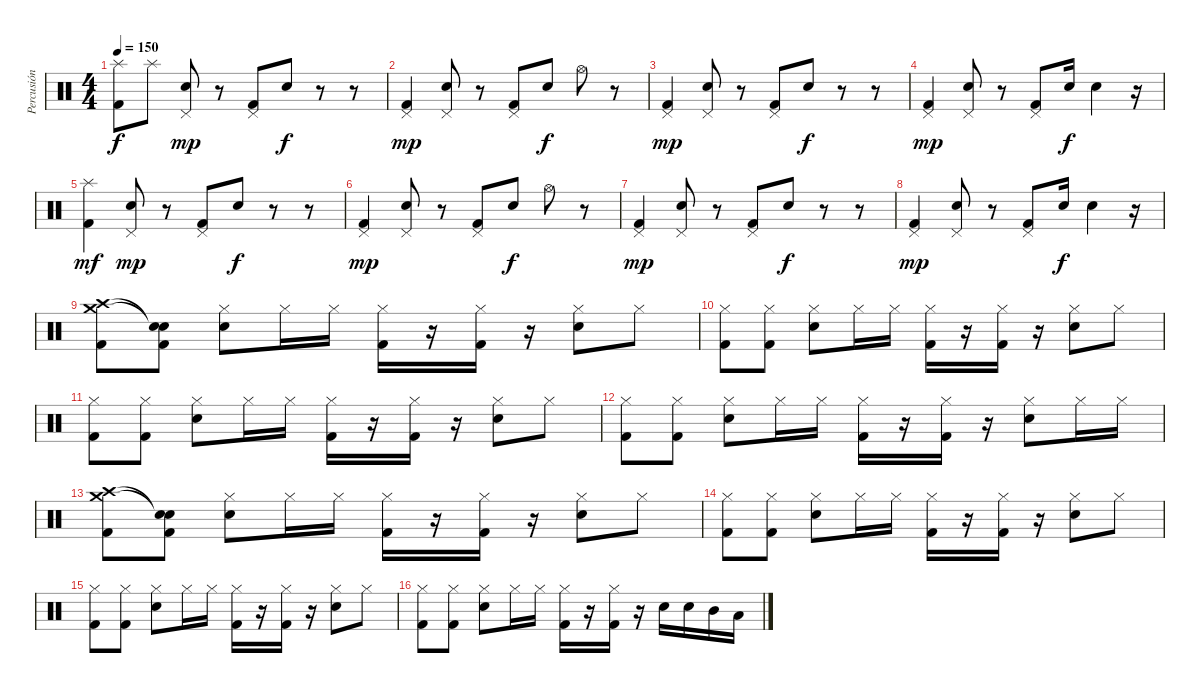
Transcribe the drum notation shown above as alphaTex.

\track ("Percusión" "Percusión") {instrument percussion}
\staff {score}
\articulation defaults
\ts (4 4)
\tempo 150
\clef neutral
\ks c
("Splash (hit)" "Kick (hit) 2").8{dy f} "Splash (hit)".8 ("Pedal Hi-Hat (hit)" "Electric Snare (hit)").8{dy mp} r.8 ("Pedal Hi-Hat (hit)" "Kick (hit) 2").8 "Electric Snare (hit)".8{dy f} r.8 r.8 |
("Pedal Hi-Hat (hit)" "Kick (hit) 2").4{dy mp} ("Pedal Hi-Hat (hit)" "Electric Snare (hit)").8 r.8 ("Pedal Hi-Hat (hit)" "Kick (hit) 2").8 "Electric Snare (hit)".8{dy f} "Hi-Hat (open)".8 r.8 |
("Pedal Hi-Hat (hit)" "Kick (hit) 2").4{dy mp} ("Pedal Hi-Hat (hit)" "Electric Snare (hit)").8 r.8 ("Pedal Hi-Hat (hit)" "Kick (hit) 2").8 "Electric Snare (hit)".8{dy f} r.8 r.8 |
("Pedal Hi-Hat (hit)" "Kick (hit) 2").4{dy mp} ("Pedal Hi-Hat (hit)" "Electric Snare (hit)").8 r.8 ("Pedal Hi-Hat (hit)" "Kick (hit) 2").8 "Electric Snare (hit)".16{dy f} "Electric Snare (hit)".4 r.16 |
("Splash (hit)" "Kick (hit) 2").4{dy mf} ("Pedal Hi-Hat (hit)" "Electric Snare (hit)").8{dy mp} r.8 ("Pedal Hi-Hat (hit)" "Kick (hit) 2").8 "Electric Snare (hit)".8{dy f} r.8 r.8 |
("Pedal Hi-Hat (hit)" "Kick (hit) 2").4{dy mp} ("Pedal Hi-Hat (hit)" "Electric Snare (hit)").8 r.8 ("Pedal Hi-Hat (hit)" "Kick (hit) 2").8 "Electric Snare (hit)".8{dy f} "Hi-Hat (open)".8 r.8 |
("Pedal Hi-Hat (hit)" "Kick (hit) 2").4{dy mp} ("Pedal Hi-Hat (hit)" "Electric Snare (hit)").8 r.8 ("Pedal Hi-Hat (hit)" "Kick (hit) 2").8 "Electric Snare (hit)".8{dy f} r.8 r.8 |
("Pedal Hi-Hat (hit)" "Kick (hit) 2").4{dy mp} ("Pedal Hi-Hat (hit)" "Electric Snare (hit)").8 r.8 ("Pedal Hi-Hat (hit)" "Kick (hit) 2").8 "Electric Snare (hit)".16{dy f} "Electric Snare (hit)".4 r.16 |
("Crash high (hit)" "Crash medium (hit)" "Kick (hit) 2").8 ("Snare (hit)"{t} "Snare (hit)"{t} "Kick (hit) 2").8 ("Hi-Hat (closed)" "Electric Snare (hit)").8 "Hi-Hat (closed)".16 "Hi-Hat (closed)".16 ("Hi-Hat (closed)" "Kick (hit) 2").16 r.16 ("Hi-Hat (closed)" "Kick (hit) 2").16 r.16 ("Hi-Hat (closed)" "Electric Snare (hit)").8 "Hi-Hat (closed)".8 |
("Hi-Hat (closed)" "Kick (hit) 2").8 ("Hi-Hat (closed)" "Kick (hit) 2").8 ("Hi-Hat (closed)" "Electric Snare (hit)").8 "Hi-Hat (closed)".16 "Hi-Hat (closed)".16 ("Hi-Hat (closed)" "Kick (hit) 2").16 r.16 ("Hi-Hat (closed)" "Kick (hit) 2").16 r.16 ("Hi-Hat (closed)" "Electric Snare (hit)").8 "Hi-Hat (closed)".8 |
("Hi-Hat (closed)" "Kick (hit) 2").8 ("Hi-Hat (closed)" "Kick (hit) 2").8 ("Hi-Hat (closed)" "Electric Snare (hit)").8 "Hi-Hat (closed)".16 "Hi-Hat (closed)".16 ("Hi-Hat (closed)" "Kick (hit) 2").16 r.16 ("Hi-Hat (closed)" "Kick (hit) 2").16 r.16 ("Hi-Hat (closed)" "Electric Snare (hit)").8 "Hi-Hat (closed)".8 |
("Hi-Hat (closed)" "Kick (hit) 2").8 ("Hi-Hat (closed)" "Kick (hit) 2").8 ("Hi-Hat (closed)" "Electric Snare (hit)").8 "Hi-Hat (closed)".16 "Hi-Hat (closed)".16 ("Hi-Hat (closed)" "Kick (hit) 2").16 r.16 ("Hi-Hat (closed)" "Kick (hit) 2").16 r.16 ("Hi-Hat (closed)" "Electric Snare (hit)").8 "Hi-Hat (closed)".16 "Hi-Hat (closed)".16 |
("Crash high (hit)" "Crash medium (hit)" "Kick (hit) 2").8 ("Snare (hit)"{t} "Snare (hit)"{t} "Kick (hit) 2").8 ("Hi-Hat (closed)" "Electric Snare (hit)").8 "Hi-Hat (closed)".16 "Hi-Hat (closed)".16 ("Hi-Hat (closed)" "Kick (hit) 2").16 r.16 ("Hi-Hat (closed)" "Kick (hit) 2").16 r.16 ("Hi-Hat (closed)" "Electric Snare (hit)").8 "Hi-Hat (closed)".8 |
("Hi-Hat (closed)" "Kick (hit) 2").8 ("Hi-Hat (closed)" "Kick (hit) 2").8 ("Hi-Hat (closed)" "Electric Snare (hit)").8 "Hi-Hat (closed)".16 "Hi-Hat (closed)".16 ("Hi-Hat (closed)" "Kick (hit) 2").16 r.16 ("Hi-Hat (closed)" "Kick (hit) 2").16 r.16 ("Hi-Hat (closed)" "Electric Snare (hit)").8 "Hi-Hat (closed)".8 |
("Hi-Hat (closed)" "Kick (hit) 2").8 ("Hi-Hat (closed)" "Kick (hit) 2").8 ("Hi-Hat (closed)" "Electric Snare (hit)").8 "Hi-Hat (closed)".16 "Hi-Hat (closed)".16 ("Hi-Hat (closed)" "Kick (hit) 2").16 r.16 ("Hi-Hat (closed)" "Kick (hit) 2").16 r.16 ("Hi-Hat (closed)" "Electric Snare (hit)").8 "Hi-Hat (closed)".8 |
("Hi-Hat (closed)" "Kick (hit) 2").8 ("Hi-Hat (closed)" "Kick (hit) 2").8 ("Hi-Hat (closed)" "Electric Snare (hit)").8 "Hi-Hat (closed)".16 "Hi-Hat (closed)".16 ("Hi-Hat (closed)" "Kick (hit) 2").16 r.16 ("Hi-Hat (closed)" "Kick (hit) 2").16 r.16 "Electric Snare (hit)".16 "Electric Snare (hit)".16 "Mid Tom (hit)".16 "Low Tom (hit)".16
